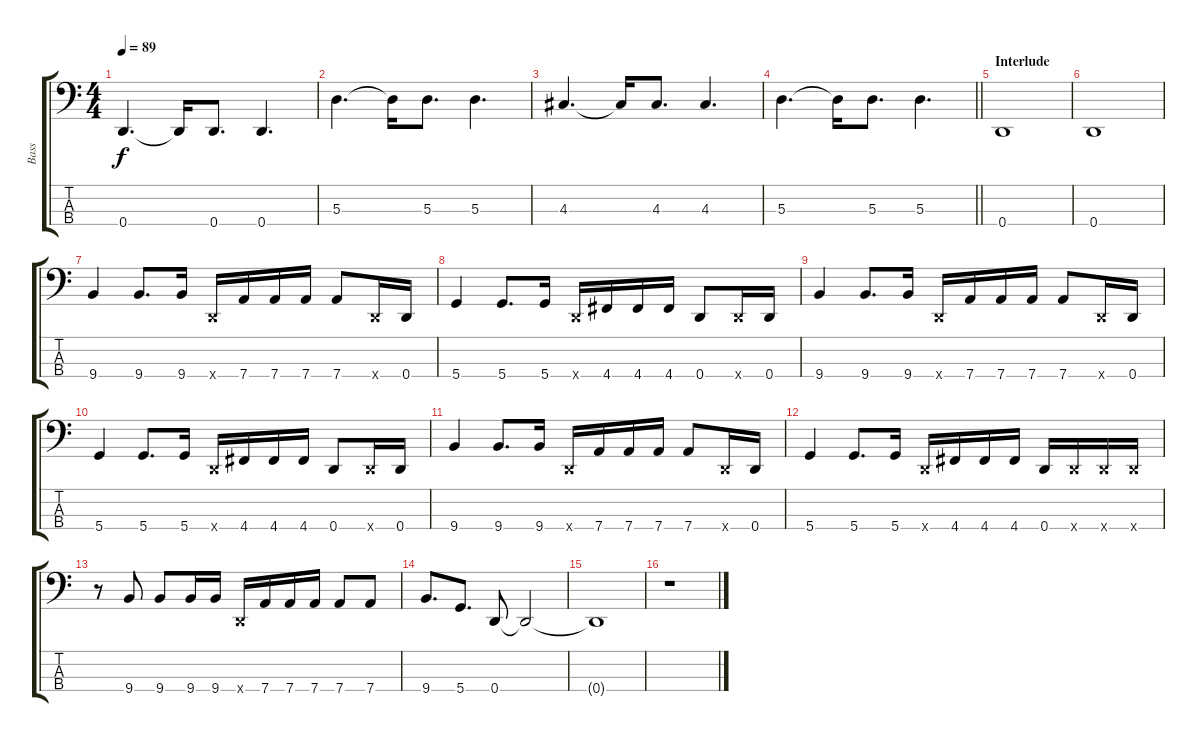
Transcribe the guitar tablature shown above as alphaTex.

\track ("Bass" "Bass") {instrument electricbassfinger}
\staff {score tabs}
\tuning (G2 D2 A1 D1) {hide}
\ts (4 4)
\tempo 89
\clef f4
\ks c
0.4.4{d dy f} 0.4{t}.16 0.4.8{d} 0.4.4{d} |
5.3.4{d} 5.3{t}.16 5.3.8{d} 5.3.4{d} |
4.3.4{d} 4.3{t}.16 4.3.8{d} 4.3.4{d} |
\barLineRight lightlight
5.3.4{d} 5.3{t}.16 5.3.8{d} 5.3.4{d} |
\section ("" "Interlude")
0.4.1 |
0.4.1 |
9.4.4 9.4.8{d} 9.4.16 0.4{x}.16 7.4.16 7.4.16 7.4.16 7.4.8 0.4{x}.16 0.4.16 |
5.4.4 5.4.8{d} 5.4.16 0.4{x}.16 4.4.16 4.4.16 4.4.16 0.4.8 0.4{x}.16 0.4.16 |
9.4.4 9.4.8{d} 9.4.16 0.4{x}.16 7.4.16 7.4.16 7.4.16 7.4.8 0.4{x}.16 0.4.16 |
5.4.4 5.4.8{d} 5.4.16 0.4{x}.16 4.4.16 4.4.16 4.4.16 0.4.8 0.4{x}.16 0.4.16 |
9.4.4 9.4.8{d} 9.4.16 0.4{x}.16 7.4.16 7.4.16 7.4.16 7.4.8 0.4{x}.16 0.4.16 |
5.4.4 5.4.8{d} 5.4.16 0.4{x}.16 4.4.16 4.4.16 4.4.16 0.4.16 0.4{x}.16 0.4{x}.16 0.4{x}.16 |
r.8 9.4.8 9.4.8 9.4.16 9.4.16 0.4{x}.16 7.4.16 7.4.16 7.4.16 7.4.8 7.4.8 |
9.4.8{d} 5.4.8{d} 0.4.8 0.4{t}.2 |
0.4{t}.1 |
r.1
